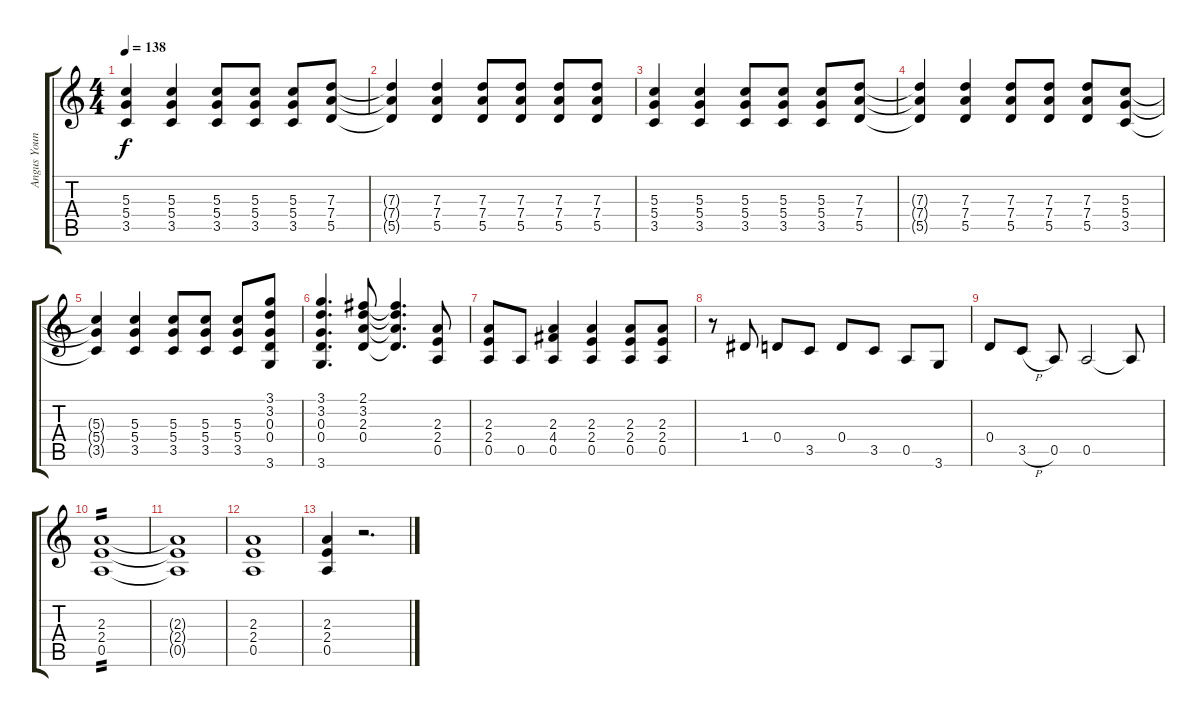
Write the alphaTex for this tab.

\track ("Angus Young" "Angus Youn") {instrument distortionguitar}
\staff {score tabs}
\tuning (E4 B3 G3 D3 A2 E2) {hide}
\ts (4 4)
\tempo 138
\clef g2
\ks c
(5.3 5.4 3.5).4{dy f} (5.3 5.4 3.5).4 (5.3 5.4 3.5).8 (5.3 5.4 3.5).8 (5.3 5.4 3.5).8 (7.3 7.4 5.5).8 |
(7.3{t} 7.4{t} 5.5{t}).4 (7.3 7.4 5.5).4 (7.3 7.4 5.5).8 (7.3 7.4 5.5).8 (7.3 7.4 5.5).8 (7.3 7.4 5.5).8 |
(5.3 5.4 3.5).4 (5.3 5.4 3.5).4 (5.3 5.4 3.5).8 (5.3 5.4 3.5).8 (5.3 5.4 3.5).8 (7.3 7.4 5.5).8 |
(7.3{t} 7.4{t} 5.5{t}).4 (7.3 7.4 5.5).4 (7.3 7.4 5.5).8 (7.3 7.4 5.5).8 (7.3 7.4 5.5).8 (5.3 5.4 3.5).8 |
(5.3{t} 5.4{t} 3.5{t}).4 (5.3 5.4 3.5).4 (5.3 5.4 3.5).8 (5.3 5.4 3.5).8 (5.3 5.4 3.5).8 (3.1 3.2 0.3 0.4 3.6).8 |
(3.1 3.2 0.3 0.4 3.6).4{d} (2.1 3.2 2.3 0.4).8 (2.1{t} 3.2{t} 2.3{t} 0.4{t}).4{d} (2.3 2.4 0.5).8 |
(2.3 2.4 0.5).8 0.5.8 (2.3 4.4 0.5).4 (2.3 2.4 0.5).4 (2.3 2.4 0.5).8 (2.3 2.4 0.5).8 |
r.8 1.4.8 0.4.8 3.5.8 0.4.8 3.5.8 0.5.8 3.6.8 |
0.4.8 3.5{h}.8 0.5.8 0.5.2 0.5{t}.8 |
(2.3 2.4 0.5).1{tp 2} |
(2.3{t} 2.4{t} 0.5{t}).1 |
(2.3 2.4 0.5).1 |
(2.3 2.4 0.5).4 r.2{d}
